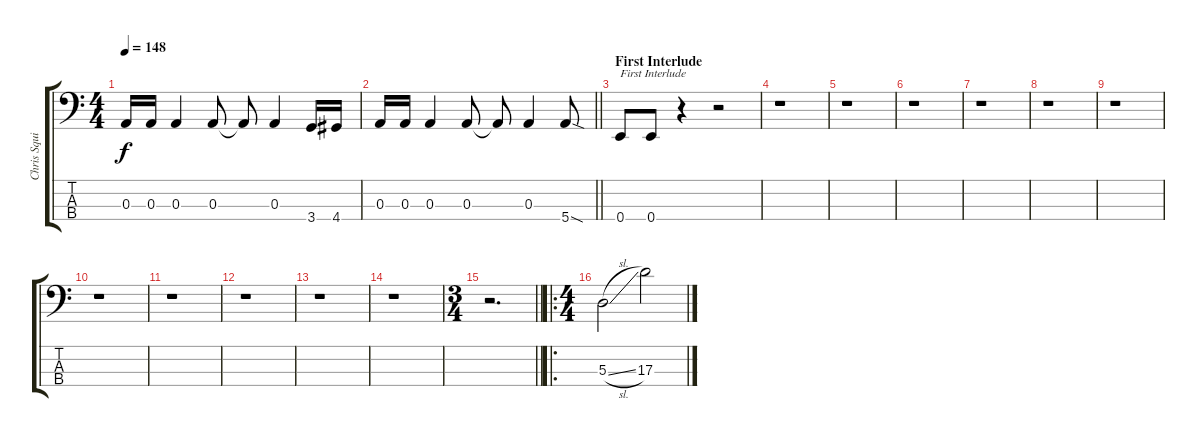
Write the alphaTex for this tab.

\track ("Chris Squire" "Chris Squi") {instrument electricbasspick}
\staff {score tabs}
\tuning (G2 D2 A1 E1) {hide}
\ts (4 4)
\tempo 148
\clef f4
\ks c
0.3.16{dy f} 0.3.16 0.3.4 0.3.8 0.3{t}.8 0.3.4 3.4.16 4.4.16 |
\barLineRight lightlight
0.3.16 0.3.16 0.3.4 0.3.8 0.3{t}.8 0.3.4 5.4{sod}.8 |
\section ("" "First Interlude")
0.4.8{txt "First Interlude"} 0.4.8 r.4 r.2 |
r.1 |
r.1 |
r.1 |
r.1 |
r.1 |
r.1 |
r.1 |
r.1 |
r.1 |
r.1 |
r.1 |
\ts (3 4)
\barLineRight lightlight
r.2{d} |
\ro
\ts (4 4)
5.3{sl}.2 17.3.2
